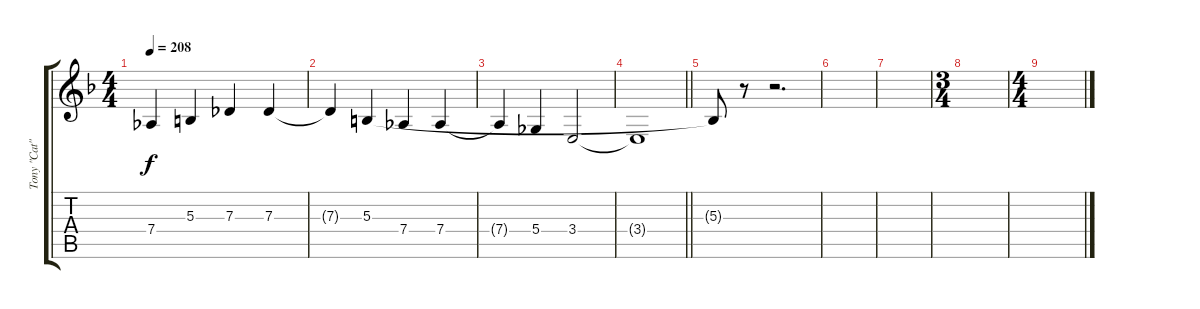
\track ("Tony \"Cat\" Martin" "Tony \"Cat\"") {instrument stringensemble1}
\staff {score tabs}
\tuning (Eb4 Bb3 Gb3 Db3 Ab2 Eb2) {hide}
\ts (4 4)
\tempo 208
\clef g2
\ks f
7.4.4{dy f} 5.3.4 7.3.4 7.3.4 |
7.3{t}.4 5.3.4 7.4.4 7.4.4 |
7.4{t}.4 5.4.4 3.4.2 |
\barLineRight lightlight
3.4{t}.1 |
5.3{t}.8 r.8 r.2{d} |
|
|
\ts (3 4)
|
\ts (4 4)
